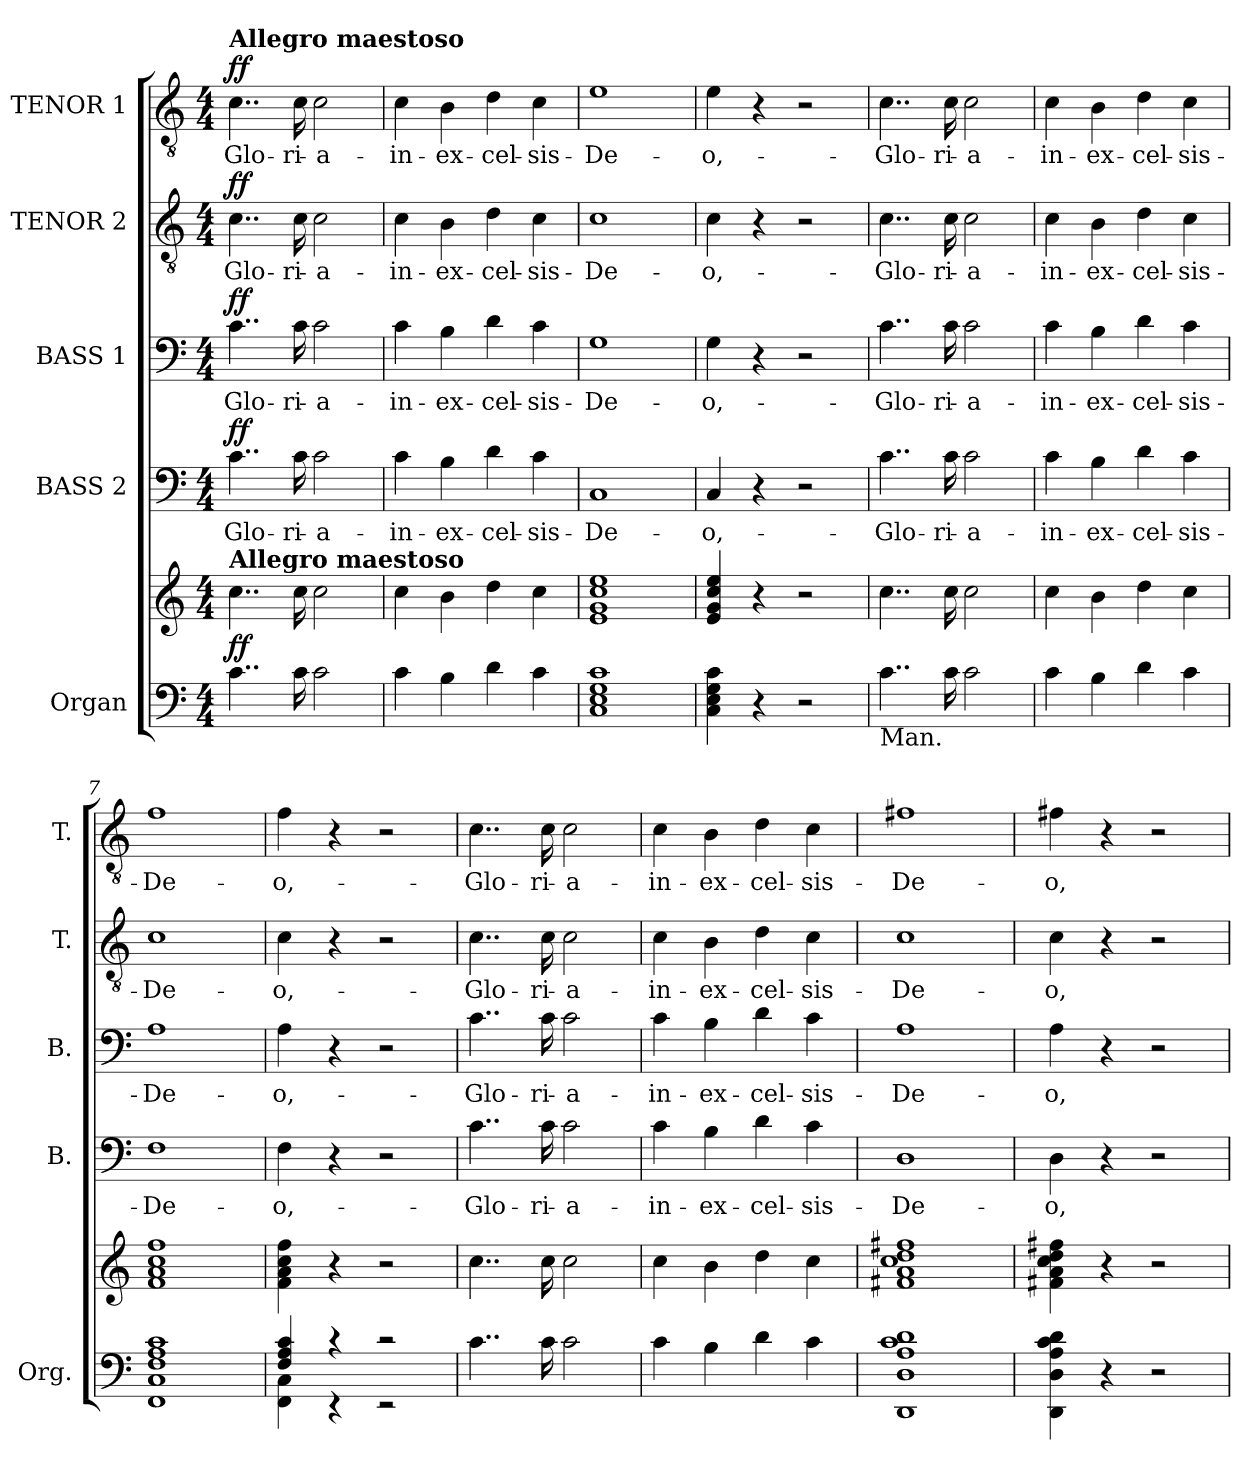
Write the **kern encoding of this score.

**kern	**kern	**dynam	**kern	**text	**dynam	**kern	**text	**dynam	**kern	**text	**dynam	**kern	**text	**dynam
*part5	*part5	*part5	*part4	*part4	*part4	*part3	*part3	*part3	*part2	*part2	*part2	*part1	*part1	*part1
*staff6	*staff5	*staff5/6	*staff4	*staff4	*staff4	*staff3	*staff3	*staff3	*staff2	*staff2	*staff2	*staff1	*staff1	*staff1
*I"Organ	*	*	*I"BASS 2	*	*	*I"BASS 1	*	*	*I"TENOR 2	*	*	*I"TENOR 1	*	*
*I'Org.	*	*	*I'B.	*	*	*I'B.	*	*	*I'T.	*	*	*I'T.	*	*
*clefF4	*clefG2	*	*clefF4	*	*	*clefF4	*	*	*clefGv2	*	*	*clefGv2	*	*
*	*	*	*	*	*	*	*	*	*ITrd7c12	*	*	*ITrd7c12	*	*
*k[]	*k[]	*	*k[]	*	*	*k[]	*	*	*k[]	*	*	*k[]	*	*
*C:	*C:	*	*C:	*	*	*C:	*	*	*C:	*	*	*C:	*	*
*M4/4	*M4/4	*	*M4/4	*	*	*M4/4	*	*	*M4/4	*	*	*M4/4	*	*
*MM120	*MM120	*	*MM120	*	*	*MM120	*	*	*MM120	*	*	*MM120	*	*
=1	=1	=1	=1	=1	=1	=1	=1	=1	=1	=1	=1	=1	=1	=1
!	!	!	!	!	!	!	!	!	!	!	!	!LO:TX:a:B:t=Allegro maestoso	!	!
!	!LO:TX:a:B:t=Allegro maestoso	!	!	!	!	!	!	!	!	!	!	!	!	!
!	!	!LO:DY:a=2	!	!LO:LY:b	!LO:DY:a	!	!LO:LY:b	!LO:DY:a	!	!LO:LY:b	!LO:DY:a	!	!LO:LY:b	!LO:DY:a
4..c\	4..cc\	ff	4..c\	Glo-	ff	4..c\	Glo-	ff	4..C\	Glo-	ff	4..C\	Glo-	ff
!	!	!	!	!LO:LY:b	!	!	!LO:LY:b	!	!	!LO:LY:b	!	!	!LO:LY:b	!
16c\	16cc\	.	16c\	-ri-	.	16c\	-ri-	.	16C\	-ri-	.	16C\	-ri-	.
!	!	!	!	!LO:LY:b	!	!	!LO:LY:b	!	!	!LO:LY:b	!	!	!LO:LY:b	!
2c\	2cc\	.	2c\	-a-	.	2c\	-a-	.	2C\	-a-	.	2C\	-a-	.
=2	=2	=2	=2	=2	=2	=2	=2	=2	=2	=2	=2	=2	=2	=2
!	!	!	!	!LO:LY:b	!	!	!LO:LY:b	!	!	!LO:LY:b	!	!	!LO:LY:b	!
4c\	4cc\	.	4c\	-in-	.	4c\	-in-	.	4C\	-in-	.	4C\	-in-	.
!	!	!	!	!LO:LY:b	!	!	!LO:LY:b	!	!	!LO:LY:b	!	!	!LO:LY:b	!
4B\	4b\	.	4B\	-ex-	.	4B\	-ex-	.	4BB\	-ex-	.	4BB\	-ex-	.
!	!	!	!	!LO:LY:b	!	!	!LO:LY:b	!	!	!LO:LY:b	!	!	!LO:LY:b	!
4d\	4dd\	.	4d\	-cel-	.	4d\	-cel-	.	4D\	-cel-	.	4D\	-cel-	.
!	!	!	!	!LO:LY:b	!	!	!LO:LY:b	!	!	!LO:LY:b	!	!	!LO:LY:b	!
4c\	4cc\	.	4c\	-sis-	.	4c\	-sis-	.	4C\	-sis-	.	4C\	-sis-	.
=3	=3	=3	=3	=3	=3	=3	=3	=3	=3	=3	=3	=3	=3	=3
!	!	!	!	!LO:LY:b	!	!	!LO:LY:b	!	!	!LO:LY:b	!	!	!LO:LY:b	!
1C 1E 1G 1c	1e 1g 1cc 1ee	.	1C	-De-	.	1G	-De-	.	1C	-De-	.	1E	-De-	.
=4	=4	=4	=4	=4	=4	=4	=4	=4	=4	=4	=4	=4	=4	=4
!	!	!	!	!LO:LY:b	!	!	!LO:LY:b	!	!	!LO:LY:b	!	!	!LO:LY:b	!
4C\ 4E\ 4G\ 4c\	4e/ 4g/ 4cc/ 4ee/	.	4C/	-o,-	.	4G\	-o,-	.	4C\	-o,-	.	4E\	-o,-	.
4r	4r	.	4r	.	.	4r	.	.	4r	.	.	4r	.	.
2r	2r	.	2r	.	.	2r	.	.	2r	.	.	2r	.	.
=5	=5	=5	=5	=5	=5	=5	=5	=5	=5	=5	=5	=5	=5	=5
!LO:TX:b:t=Man.	!	!	!	!	!	!	!	!	!	!	!	!	!	!
!	!	!	!	!LO:LY:b	!	!	!LO:LY:b	!	!	!LO:LY:b	!	!	!LO:LY:b	!
4..c\	4..cc\	.	4..c\	-Glo-	.	4..c\	-Glo-	.	4..C\	-Glo-	.	4..C\	-Glo-	.
!	!	!	!	!LO:LY:b	!	!	!LO:LY:b	!	!	!LO:LY:b	!	!	!LO:LY:b	!
16c\	16cc\	.	16c\	-ri-	.	16c\	-ri-	.	16C\	-ri-	.	16C\	-ri-	.
!	!	!	!	!LO:LY:b	!	!	!LO:LY:b	!	!	!LO:LY:b	!	!	!LO:LY:b	!
2c\	2cc\	.	2c\	-a-	.	2c\	-a-	.	2C\	-a-	.	2C\	-a-	.
=6	=6	=6	=6	=6	=6	=6	=6	=6	=6	=6	=6	=6	=6	=6
!	!	!	!	!LO:LY:b	!	!	!LO:LY:b	!	!	!LO:LY:b	!	!	!LO:LY:b	!
4c\	4cc\	.	4c\	-in-	.	4c\	-in-	.	4C\	-in-	.	4C\	-in-	.
!	!	!	!	!LO:LY:b	!	!	!LO:LY:b	!	!	!LO:LY:b	!	!	!LO:LY:b	!
4B\	4b\	.	4B\	-ex-	.	4B\	-ex-	.	4BB\	-ex-	.	4BB\	-ex-	.
!	!	!	!	!LO:LY:b	!	!	!LO:LY:b	!	!	!LO:LY:b	!	!	!LO:LY:b	!
4d\	4dd\	.	4d\	-cel-	.	4d\	-cel-	.	4D\	-cel-	.	4D\	-cel-	.
!	!	!	!	!LO:LY:b	!	!	!LO:LY:b	!	!	!LO:LY:b	!	!	!LO:LY:b	!
4c\	4cc\	.	4c\	-sis-	.	4c\	-sis-	.	4C\	-sis-	.	4C\	-sis-	.
=7	=7	=7	=7	=7	=7	=7	=7	=7	=7	=7	=7	=7	=7	=7
*^	*	*	*	*	*	*	*	*	*	*	*	*	*	*
!	!	!	!	!	!LO:LY:b	!	!	!LO:LY:b	!	!	!LO:LY:b	!	!	!LO:LY:b	!
1F 1A 1c	1FF 1C	1f 1a 1cc 1ff	.	1F	-De-	.	1A	-De-	.	1C	-De-	.	1F	-De-	.
=8	=8	=8	=8	=8	=8	=8	=8	=8	=8	=8	=8	=8	=8	=8	=8
!	!	!	!	!	!LO:LY:b	!	!	!LO:LY:b	!	!	!LO:LY:b	!	!	!LO:LY:b	!
4F/ 4A/ 4c/	4FF\ 4C\	4f\ 4a\ 4cc\ 4ff\	.	4F\	-o,-	.	4A\	-o,-	.	4C\	-o,-	.	4F\	-o,-	.
4rc	4rEE	4r	.	4r	.	.	4r	.	.	4r	.	.	4r	.	.
2rc	2rEE	2r	.	2r	.	.	2r	.	.	2r	.	.	2r	.	.
=9	=9	=9	=9	=9	=9	=9	=9	=9	=9	=9	=9	=9	=9	=9	=9
!	!	!	!	!	!LO:LY:b	!	!	!LO:LY:b	!	!	!LO:LY:b	!	!	!LO:LY:b	!
*v	*v	*	*	*	*	*	*	*	*	*	*	*	*	*	*
4..c\	4..cc\	.	4..c\	-Glo-	.	4..c\	-Glo-	.	4..C\	-Glo-	.	4..C\	-Glo-	.
!	!	!	!	!LO:LY:b	!	!	!LO:LY:b	!	!	!LO:LY:b	!	!	!LO:LY:b	!
16c\	16cc\	.	16c\	-ri-	.	16c\	-ri-	.	16C\	-ri-	.	16C\	-ri-	.
!	!	!	!	!LO:LY:b	!	!	!LO:LY:b	!	!	!LO:LY:b	!	!	!LO:LY:b	!
2c\	2cc\	.	2c\	-a-	.	2c\	-a-	.	2C\	-a-	.	2C\	-a-	.
!!LO:LB:g=z
=10	=10	=10	=10	=10	=10	=10	=10	=10	=10	=10	=10	=10	=10	=10
!	!	!	!	!LO:LY:b	!	!	!LO:LY:b	!	!	!LO:LY:b	!	!	!LO:LY:b	!
4c\	4cc\	.	4c\	-in-	.	4c\	-in-	.	4C\	-in-	.	4C\	-in-	.
!	!	!	!	!LO:LY:b	!	!	!LO:LY:b	!	!	!LO:LY:b	!	!	!LO:LY:b	!
4B\	4b\	.	4B\	-ex-	.	4B\	-ex-	.	4BB\	-ex-	.	4BB\	-ex-	.
!	!	!	!	!LO:LY:b	!	!	!LO:LY:b	!	!	!LO:LY:b	!	!	!LO:LY:b	!
4d\	4dd\	.	4d\	-cel-	.	4d\	-cel-	.	4D\	-cel-	.	4D\	-cel-	.
!	!	!	!	!LO:LY:b	!	!	!LO:LY:b	!	!	!LO:LY:b	!	!	!LO:LY:b	!
4c\	4cc\	.	4c\	-sis-	.	4c\	-sis-	.	4C\	-sis-	.	4C\	-sis-	.
=11	=11	=11	=11	=11	=11	=11	=11	=11	=11	=11	=11	=11	=11	=11
!	!	!	!	!LO:LY:b	!	!	!LO:LY:b	!	!	!LO:LY:b	!	!	!LO:LY:b	!
1DD 1D 1A 1c 1d	1f#X 1a 1cc 1dd 1ff#X	.	1D	-De-	.	1A	-De-	.	1C	-De-	.	1F#X	-De-	.
=12	=12	=12	=12	=12	=12	=12	=12	=12	=12	=12	=12	=12	=12	=12
!	!	!	!	!LO:LY:b	!	!	!LO:LY:b	!	!	!LO:LY:b	!	!	!LO:LY:b	!
4DD\ 4D\ 4A\ 4c\ 4d\	4f#X\ 4a\ 4cc\ 4dd\ 4ff#X\	.	4D\	-o,-	.	4A\	-o,-	.	4C\	-o,-	.	4F#X\	-o,-	.
4r	4r	.	4r	.	.	4r	.	.	4r	.	.	4r	.	.
2r	2r	.	2r	.	.	2r	.	.	2r	.	.	2r	.	.
=	=	=	=	=	=	=	=	=	=	=	=	=	=	=
*-	*-	*-	*-	*-	*-	*-	*-	*-	*-	*-	*-	*-	*-	*-
